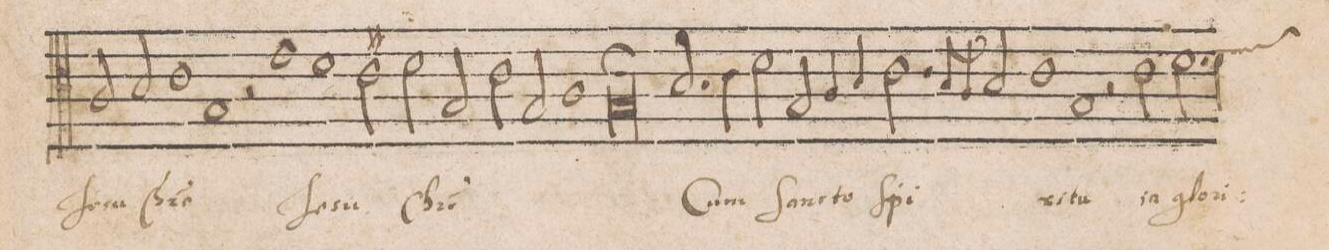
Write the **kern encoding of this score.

**kern	**text
*I"ALTVS	*
*clefC4	*
*k[]	*
*met(C|)	*
*M2/1	*
2A/	Je-
2B/	-su
1c	Chr(i-
=130-	=130-
1G	-st)e
2r	.
1e\	Je-
=131-	=131-
1d	.
2c#X\	-su
=132-	=132-
2d\	Chr(i-
2G/	-st)e
2c\ny	.
2G/	.
=133-	=133-
1A	.
0G;	.
=134-	=134-
2.B/	Cum
4c\	.
=135-	=135-
2d\	.
2G/	Sanc-
4A/	-to
4B/	.
2.c\	Spi-
=136-	=136-
8B/L	.
8A/J	.
2B/	.
1c	-ri-
=137-	=137-
1G	-tu
2r	.
2c\	in
=138-	=138-
2.d\	glo-
*custos:e	*
4d\	-ri:-
*-	*-
